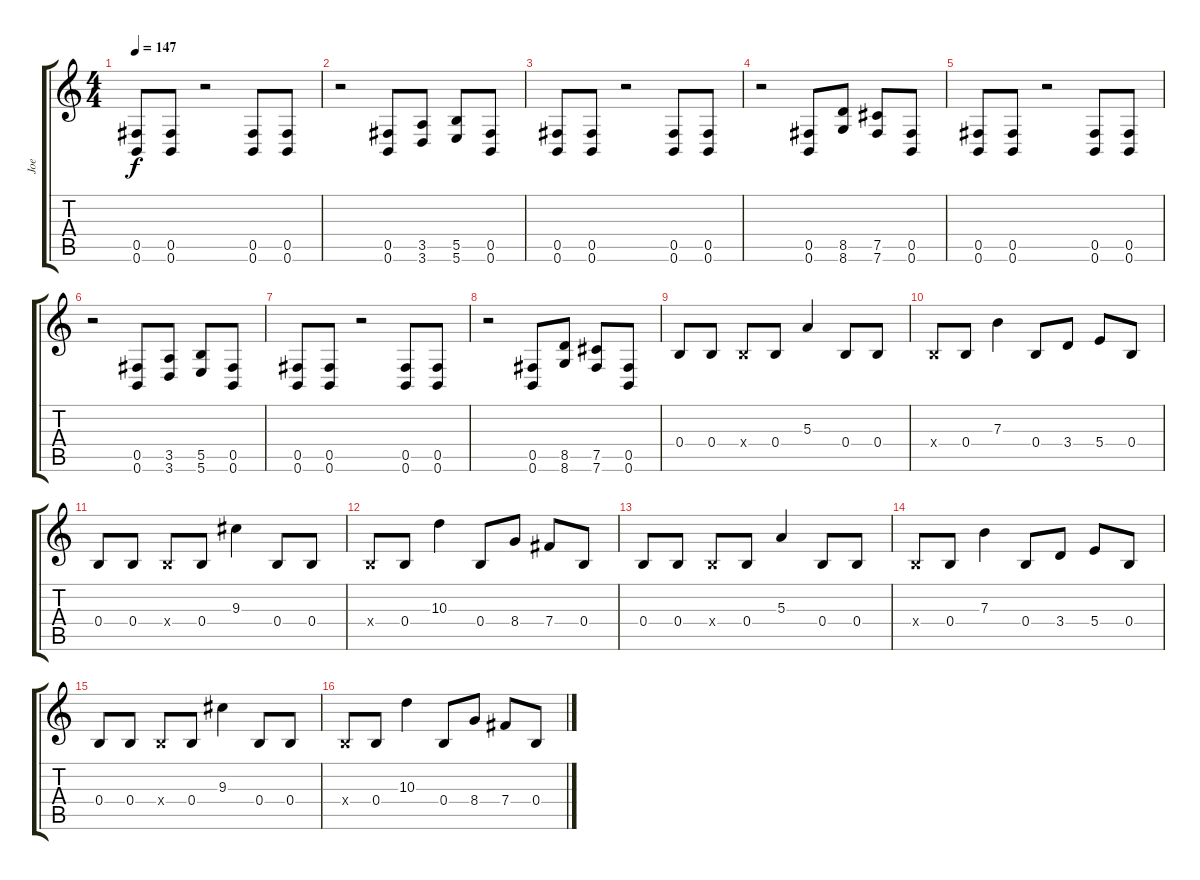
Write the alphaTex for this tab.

\track ("Joe" "Joe") {instrument electricguitarjazz}
\staff {score tabs}
\tuning (Db4 Ab3 E3 B2 Gb2 B1) {hide}
\ts (4 4)
\tempo 147
\clef g2
\ks c
(0.5 0.6).8{dy f} (0.5 0.6).8 r.2 (0.5 0.6).8 (0.5 0.6).8 |
r.2 (0.5 0.6).8 (3.5 3.6).8 (5.5 5.6).8 (0.5 0.6).8 |
(0.5 0.6).8 (0.5 0.6).8 r.2 (0.5 0.6).8 (0.5 0.6).8 |
r.2 (0.5 0.6).8 (8.5 8.6).8 (7.5 7.6).8 (0.5 0.6).8 |
(0.5 0.6).8 (0.5 0.6).8 r.2 (0.5 0.6).8 (0.5 0.6).8 |
r.2 (0.5 0.6).8 (3.5 3.6).8 (5.5 5.6).8 (0.5 0.6).8 |
(0.5 0.6).8 (0.5 0.6).8 r.2 (0.5 0.6).8 (0.5 0.6).8 |
r.2 (0.5 0.6).8 (8.5 8.6).8 (7.5 7.6).8 (0.5 0.6).8 |
0.4.8{instrument distortionguitar} 0.4.8 0.4{x}.8 0.4.8 5.3.4 0.4.8 0.4.8 |
0.4{x}.8 0.4.8 7.3.4 0.4.8 3.4.8 5.4.8 0.4.8 |
0.4.8 0.4.8 0.4{x}.8 0.4.8 9.3.4 0.4.8 0.4.8 |
0.4{x}.8 0.4.8 10.3.4 0.4.8 8.4.8 7.4.8 0.4.8 |
0.4.8 0.4.8 0.4{x}.8 0.4.8 5.3.4 0.4.8 0.4.8 |
0.4{x}.8 0.4.8 7.3.4 0.4.8 3.4.8 5.4.8 0.4.8 |
0.4.8 0.4.8 0.4{x}.8 0.4.8 9.3.4 0.4.8 0.4.8 |
0.4{x}.8 0.4.8 10.3.4 0.4.8 8.4.8 7.4.8 0.4.8
